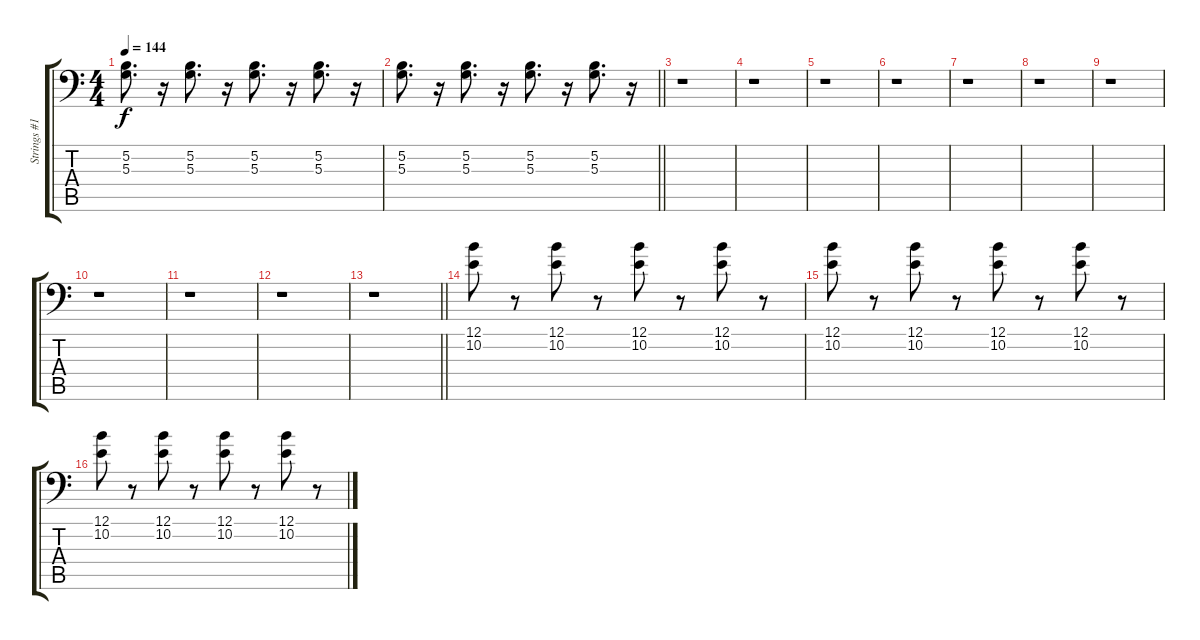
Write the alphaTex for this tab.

\track ("Strings #1" "Strings #1") {instrument viola}
\staff {score tabs}
\tuning (B3 Gb3 D3 A2 E2 A1) {hide}
\ts (4 4)
\tempo 144
\clef f4
\ks c
(5.2 5.3).8{d dy f} r.16 (5.2 5.3).8{d} r.16 (5.2 5.3).8{d} r.16 (5.2 5.3).8{d} r.16 |
\barLineRight lightlight
(5.2 5.3).8{d} r.16 (5.2 5.3).8{d} r.16 (5.2 5.3).8{d} r.16 (5.2 5.3).8{d} r.16 |
r.1 |
r.1 |
r.1 |
r.1 |
r.1 |
r.1 |
r.1 |
r.1 |
r.1 |
r.1 |
\barLineRight lightlight
r.1 |
(12.1 10.2).8{volume 9} r.8 (12.1 10.2).8 r.8 (12.1 10.2).8 r.8 (12.1 10.2).8 r.8 |
(12.1 10.2).8 r.8 (12.1 10.2).8 r.8 (12.1 10.2).8 r.8 (12.1 10.2).8 r.8 |
(12.1 10.2).8 r.8 (12.1 10.2).8 r.8 (12.1 10.2).8 r.8 (12.1 10.2).8 r.8
